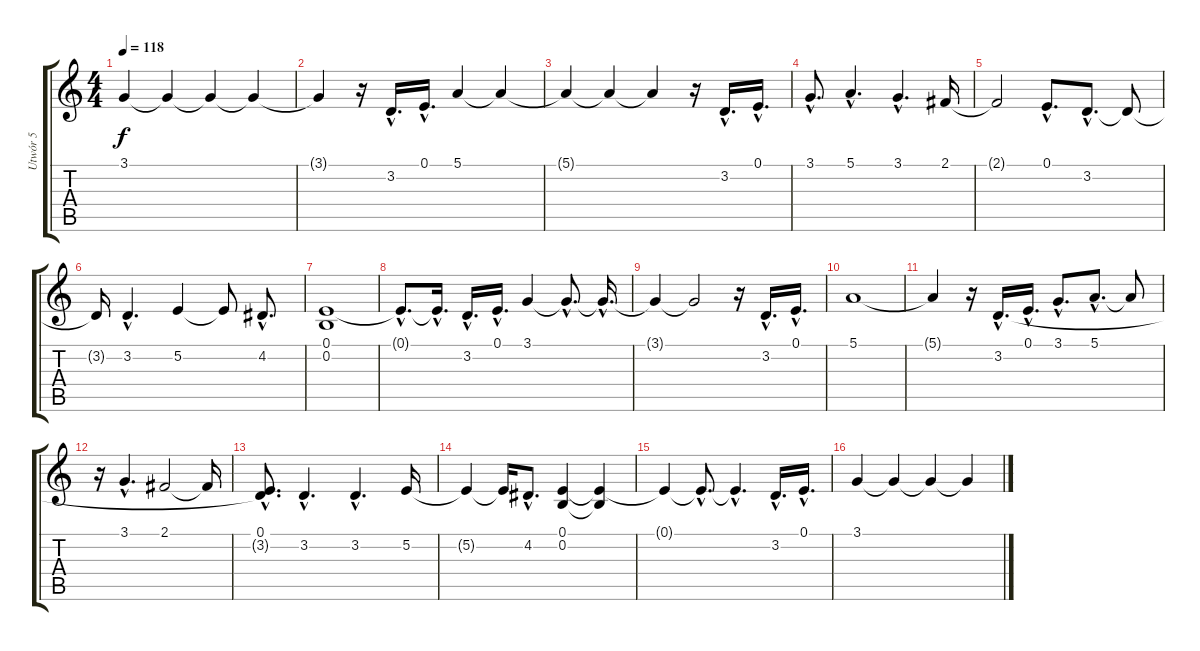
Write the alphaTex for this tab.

\track ("Utwór 5" "Utwór 5") {instrument pad1newage}
\staff {score tabs}
\tuning (E4 B3 G3 D3 A2 E2) {hide}
\ts (4 4)
\tempo 118
\clef g2
\ks c
3.1.4{dy f} 3.1{t}.4 3.1{t}.4 3.1{t}.4 |
3.1{t}.4 r.16 3.2{hac}.16{d} 0.1{hac}.16{d} 5.1.4 5.1{t}.4 |
5.1{t}.4 5.1{t}.4 5.1{t}.4 r.16 3.2{hac}.16{d} 0.1{hac}.16{d} |
3.1{hac}.8{d} 5.1{hac}.4{d} 3.1{hac}.4{d} 2.1.16 |
2.1{t}.2 0.1{hac}.8{d} 3.2{hac}.8{d} 3.2{t}.8 |
3.2{t}.16 3.2{hac}.4{d} 5.2.4 5.2{t}.8 4.2{hac}.8{d} |
(0.1 0.2).1 |
0.1{hac t}.8{d} 0.1{hac t}.16{d} 3.2{hac}.16{d} 0.1{hac}.16{d} 3.1.4 3.1{hac t}.8{d} 3.1{hac t}.16{d} |
3.1{t}.4 3.1{t}.2 r.16 3.2{hac}.16{d} 0.1{hac}.16{d} |
5.1.1 |
5.1{t}.4 r.16 3.2{hac}.16{d} 0.1{hac}.16{d} 3.1{hac}.8{d} 5.1{hac}.8{d} 5.1{t}.8 |
r.16 3.1{hac}.4{d} 2.1.2 2.1{t}.16 |
(0.1{hac} 3.2{hac t}).8{d} 3.2{hac}.4{d} 3.2{hac}.4{d} 5.2.16 |
5.2{t}.4 5.2{t}.16 4.2{hac}.8{d} (0.1 0.2).4 (0.1{t} 0.2{t}).4 |
0.1{t}.4 0.1{hac t}.8{d} 0.1{hac t}.4{d} 3.2{hac}.16{d} 0.1{hac}.16{d} |
3.1.4 3.1{t}.4 3.1{t}.4 3.1{t}.4
